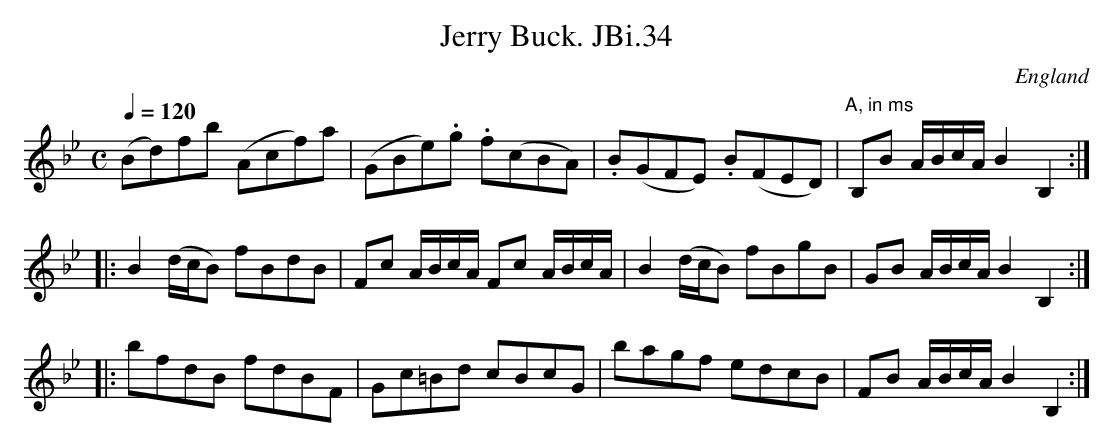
X:1
T:Jerry Buck. JBi.34
L:1/8
M:C
O:England
Q:1/4=120
K:Bb
(Bd)fb (Acf)a|(GBe).g .f(cBA)|.B(GFE) .B(FED)|\
"^A, in ms"B,B A/B/c/A/B2B,2:|!
|:B2(d/c/B) fBdB|Fc A/B/c/A/ Fc A/B/c/A/|\
B2(d/c/B) fBgB|GB A/B/c/A/B2B,2:|!
|:bfdB fdBF|Gc=Bd cBcG|bagf edcB|FB A/B/c/A/B2B,2:|
